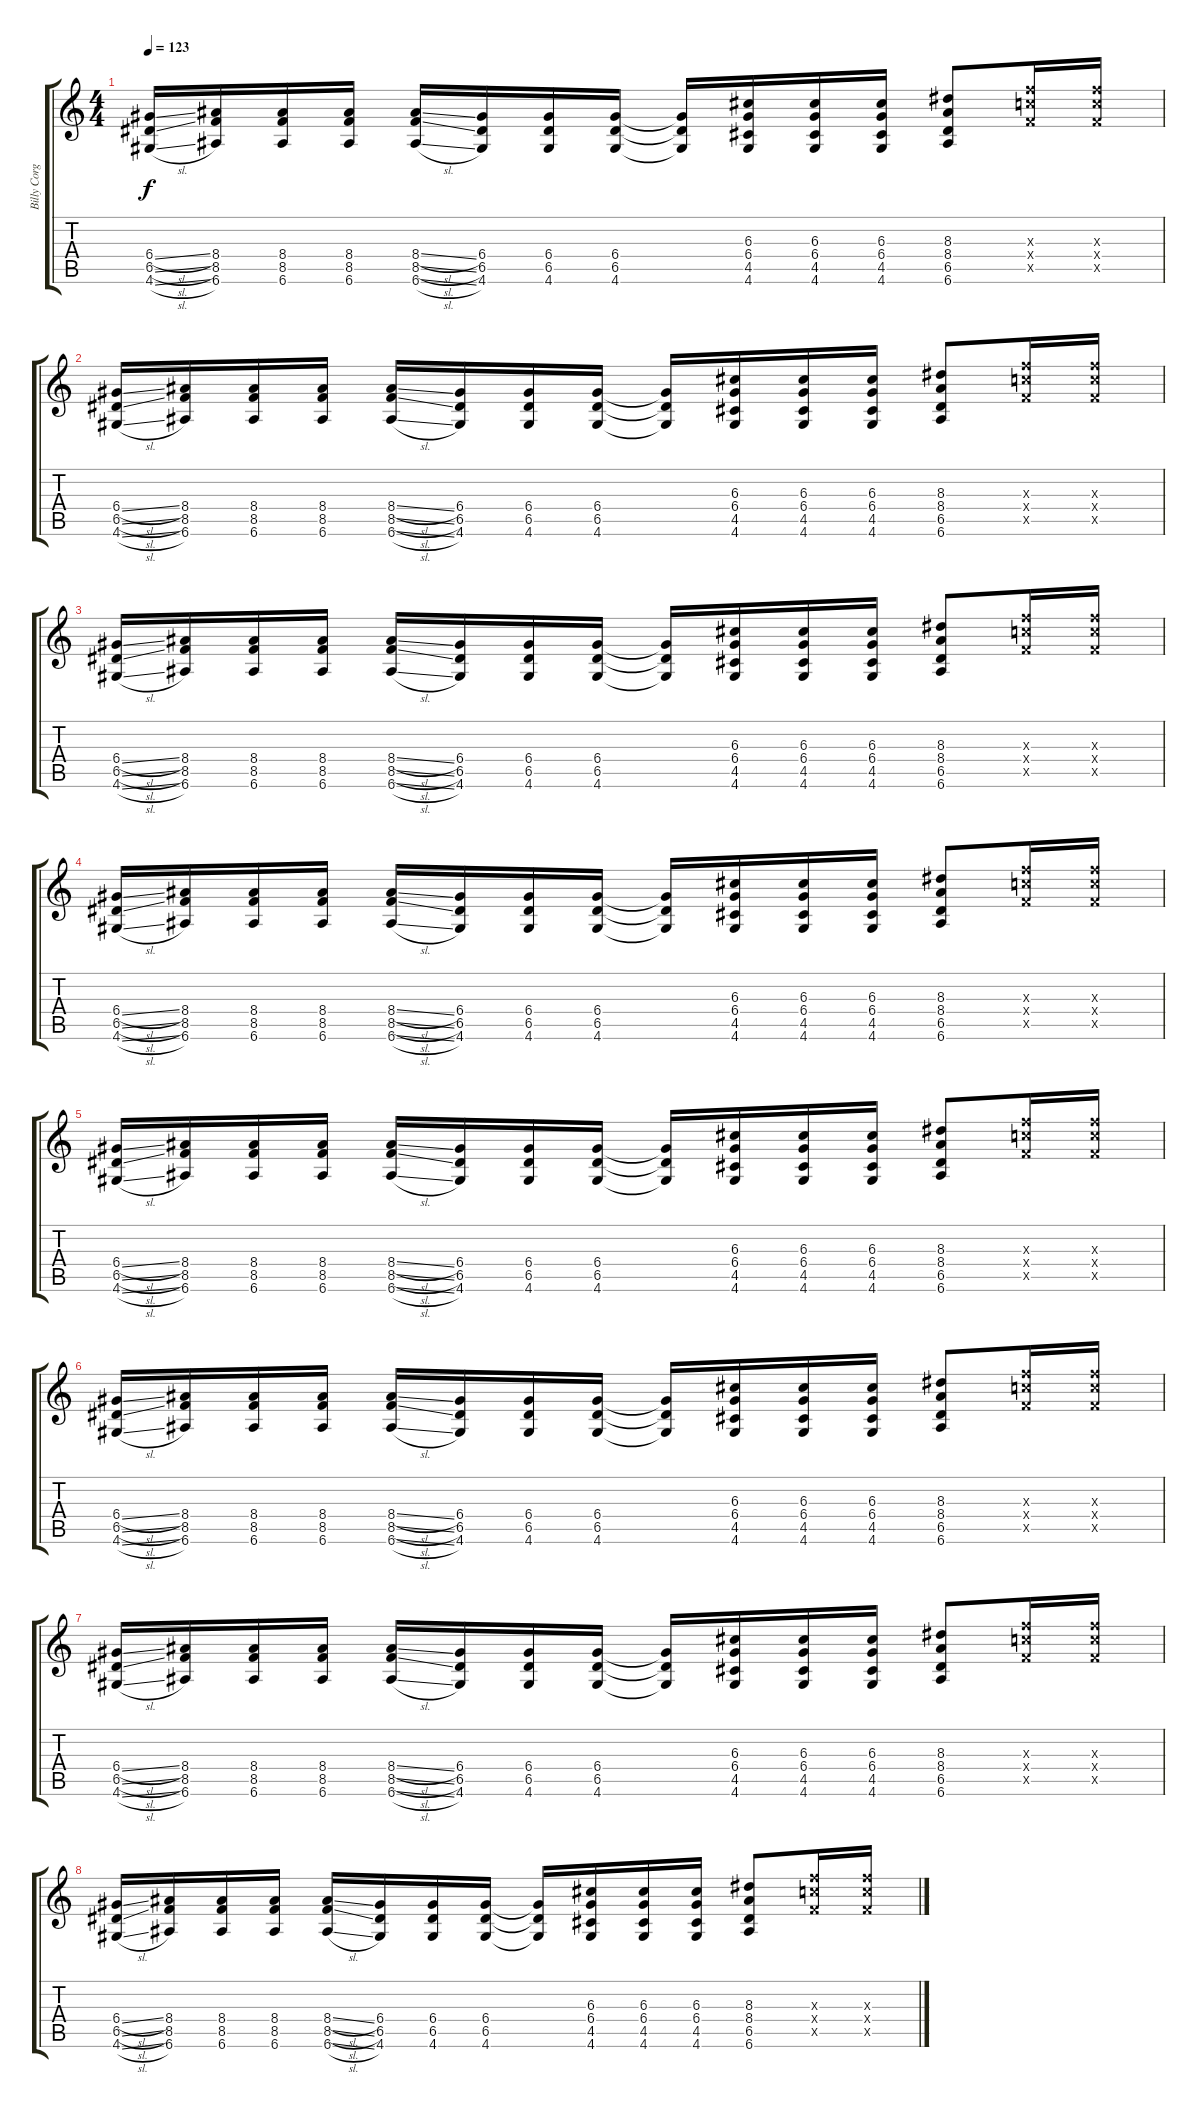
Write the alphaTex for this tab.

\track ("Billy Corgan" "Billy Corg") {instrument distortionguitar}
\staff {score tabs}
\tuning (E4 B3 G3 D3 A2 E2) {hide}
\ts (4 4)
\tempo 123
\clef g2
\ks c
(6.4{sl} 6.5{sl} 4.6{sl}).16{dy f} (8.4 8.5 6.6).16 (8.4 8.5 6.6).16 (8.4 8.5 6.6).16 (8.4{sl} 8.5{sl} 6.6{sl}).16 (6.4 6.5 4.6).16 (6.4 6.5 4.6).16 (6.4 6.5 4.6).16 (6.4{t} 6.5{t} 4.6{t}).16 (6.3 6.4 4.5 4.6).16 (6.3 6.4 4.5 4.6).16 (6.3 6.4 4.5 4.6).16 (8.3 8.4 6.5 6.6).8 (10.3{x} 10.4{x} 8.5{x}).16 (10.3{x} 10.4{x} 8.5{x}).16 |
(6.4{sl} 6.5{sl} 4.6{sl}).16 (8.4 8.5 6.6).16 (8.4 8.5 6.6).16 (8.4 8.5 6.6).16 (8.4{sl} 8.5{sl} 6.6{sl}).16 (6.4 6.5 4.6).16 (6.4 6.5 4.6).16 (6.4 6.5 4.6).16 (6.4{t} 6.5{t} 4.6{t}).16 (6.3 6.4 4.5 4.6).16 (6.3 6.4 4.5 4.6).16 (6.3 6.4 4.5 4.6).16 (8.3 8.4 6.5 6.6).8 (10.3{x} 10.4{x} 8.5{x}).16 (10.3{x} 10.4{x} 8.5{x}).16 |
(6.4{sl} 6.5{sl} 4.6{sl}).16 (8.4 8.5 6.6).16 (8.4 8.5 6.6).16 (8.4 8.5 6.6).16 (8.4{sl} 8.5{sl} 6.6{sl}).16 (6.4 6.5 4.6).16 (6.4 6.5 4.6).16 (6.4 6.5 4.6).16 (6.4{t} 6.5{t} 4.6{t}).16 (6.3 6.4 4.5 4.6).16 (6.3 6.4 4.5 4.6).16 (6.3 6.4 4.5 4.6).16 (8.3 8.4 6.5 6.6).8 (10.3{x} 10.4{x} 8.5{x}).16 (10.3{x} 10.4{x} 8.5{x}).16 |
(6.4{sl} 6.5{sl} 4.6{sl}).16 (8.4 8.5 6.6).16 (8.4 8.5 6.6).16 (8.4 8.5 6.6).16 (8.4{sl} 8.5{sl} 6.6{sl}).16 (6.4 6.5 4.6).16 (6.4 6.5 4.6).16 (6.4 6.5 4.6).16 (6.4{t} 6.5{t} 4.6{t}).16 (6.3 6.4 4.5 4.6).16 (6.3 6.4 4.5 4.6).16 (6.3 6.4 4.5 4.6).16 (8.3 8.4 6.5 6.6).8 (10.3{x} 10.4{x} 8.5{x}).16 (10.3{x} 10.4{x} 8.5{x}).16 |
(6.4{sl} 6.5{sl} 4.6{sl}).16 (8.4 8.5 6.6).16 (8.4 8.5 6.6).16 (8.4 8.5 6.6).16 (8.4{sl} 8.5{sl} 6.6{sl}).16 (6.4 6.5 4.6).16 (6.4 6.5 4.6).16 (6.4 6.5 4.6).16 (6.4{t} 6.5{t} 4.6{t}).16 (6.3 6.4 4.5 4.6).16 (6.3 6.4 4.5 4.6).16 (6.3 6.4 4.5 4.6).16 (8.3 8.4 6.5 6.6).8 (10.3{x} 10.4{x} 8.5{x}).16 (10.3{x} 10.4{x} 8.5{x}).16 |
(6.4{sl} 6.5{sl} 4.6{sl}).16 (8.4 8.5 6.6).16 (8.4 8.5 6.6).16 (8.4 8.5 6.6).16 (8.4{sl} 8.5{sl} 6.6{sl}).16 (6.4 6.5 4.6).16 (6.4 6.5 4.6).16 (6.4 6.5 4.6).16 (6.4{t} 6.5{t} 4.6{t}).16 (6.3 6.4 4.5 4.6).16 (6.3 6.4 4.5 4.6).16 (6.3 6.4 4.5 4.6).16 (8.3 8.4 6.5 6.6).8 (10.3{x} 10.4{x} 8.5{x}).16 (10.3{x} 10.4{x} 8.5{x}).16 |
(6.4{sl} 6.5{sl} 4.6{sl}).16 (8.4 8.5 6.6).16 (8.4 8.5 6.6).16 (8.4 8.5 6.6).16 (8.4{sl} 8.5{sl} 6.6{sl}).16 (6.4 6.5 4.6).16 (6.4 6.5 4.6).16 (6.4 6.5 4.6).16 (6.4{t} 6.5{t} 4.6{t}).16 (6.3 6.4 4.5 4.6).16 (6.3 6.4 4.5 4.6).16 (6.3 6.4 4.5 4.6).16 (8.3 8.4 6.5 6.6).8 (10.3{x} 10.4{x} 8.5{x}).16 (10.3{x} 10.4{x} 8.5{x}).16 |
(6.4{sl} 6.5{sl} 4.6{sl}).16 (8.4 8.5 6.6).16 (8.4 8.5 6.6).16 (8.4 8.5 6.6).16 (8.4{sl} 8.5{sl} 6.6{sl}).16 (6.4 6.5 4.6).16 (6.4 6.5 4.6).16 (6.4 6.5 4.6).16 (6.4{t} 6.5{t} 4.6{t}).16 (6.3 6.4 4.5 4.6).16 (6.3 6.4 4.5 4.6).16 (6.3 6.4 4.5 4.6).16 (8.3 8.4 6.5 6.6).8 (10.3{x} 10.4{x} 8.5{x}).16 (10.3{x} 10.4{x} 8.5{x}).16
